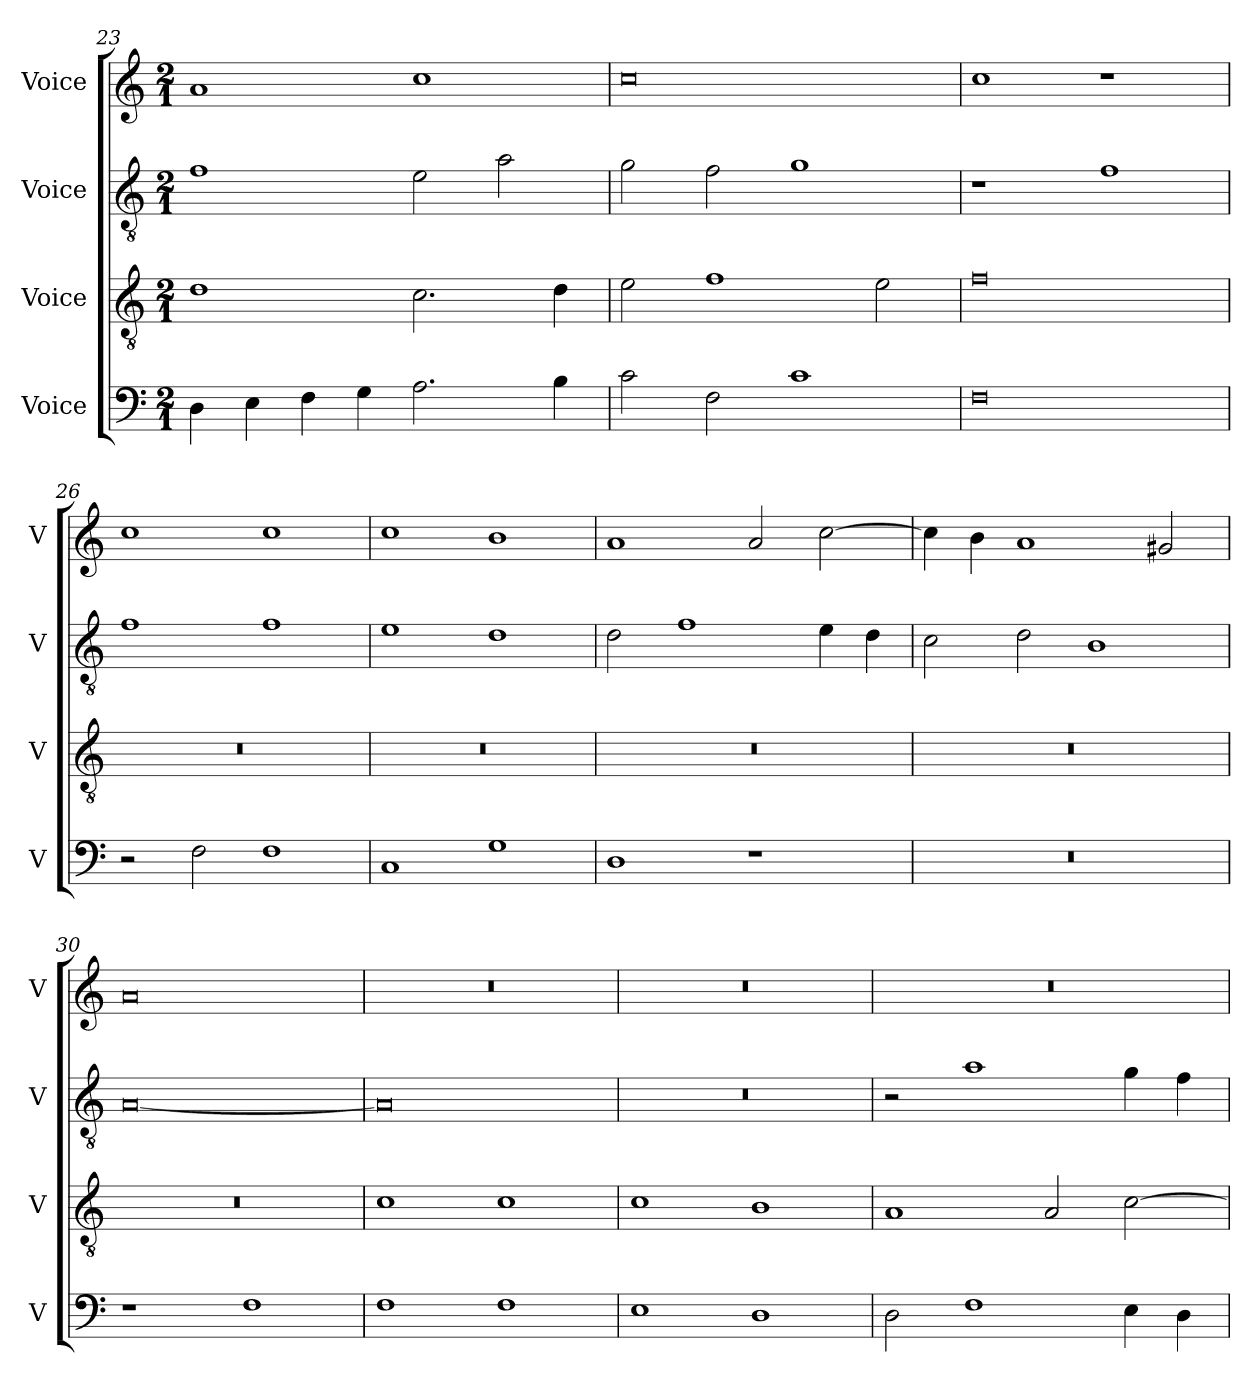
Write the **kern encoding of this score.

**kern	**kern	**kern	**kern
*part4	*part3	*part2	*part1
*staff4	*staff3	*staff2	*staff1
*I"Voice	*I"Voice	*I"Voice	*I"Voice
*I'V	*I'V	*I'V	*I'V
*clefF4	*clefGv2	*clefGv2	*clefG2
*k[]	*k[]	*k[]	*k[]
*M2/1	*M2/1	*M2/1	*M2/1
=23	=23	=23	=23
4D\	1d	1f	1a
4E\	.	.	.
4F\	.	.	.
4G\	.	.	.
2.A\	2.c\	2e\	1cc
.	.	2a\	.
4B\	4d\	.	.
!!LO:LB:g=z
=24	=24	=24	=24
2c\	2e\	2g\	0cc
2F\	1f	2f\	.
1c	.	1g	.
.	2e\	.	.
=25	=25	=25	=25
0F	0f	1r	1cc
.	.	1f	1r
=26	=26	=26	=26
2r	0r	1f	1cc
2F\	.	.	.
1F	.	1f	1cc
=27	=27	=27	=27
1C	0r	1e	1cc
1G	.	1d	1b
!!LO:PB:g=z
=28	=28	=28	=28
1D	0r	2d\	1a
.	.	1f	.
1r	.	.	2a/
.	.	4e\	[2cc\
.	.	4d\	.
=29	=29	=29	=29
0r	0r	2c\	4cc\]
.	.	.	4b\
.	.	2d\	1a
.	.	1B	.
.	.	.	2g#X/
=30	=30	=30	=30
1r	0r	[0A	0a
1F	.	.	.
=31	=31	=31	=31
1F	1c	0A]	0r
1F	1c	.	.
!!LO:LB:g=z
=32	=32	=32	=32
1E	1c	0r	0r
1D	1B	.	.
=33	=33	=33	=33
2D\	1A	2r	0r
1F	.	1a	.
.	2A/	.	.
4E\	[2c\	4g\	.
4D\	.	4f\	.
=	=	=	=
*-	*-	*-	*-
